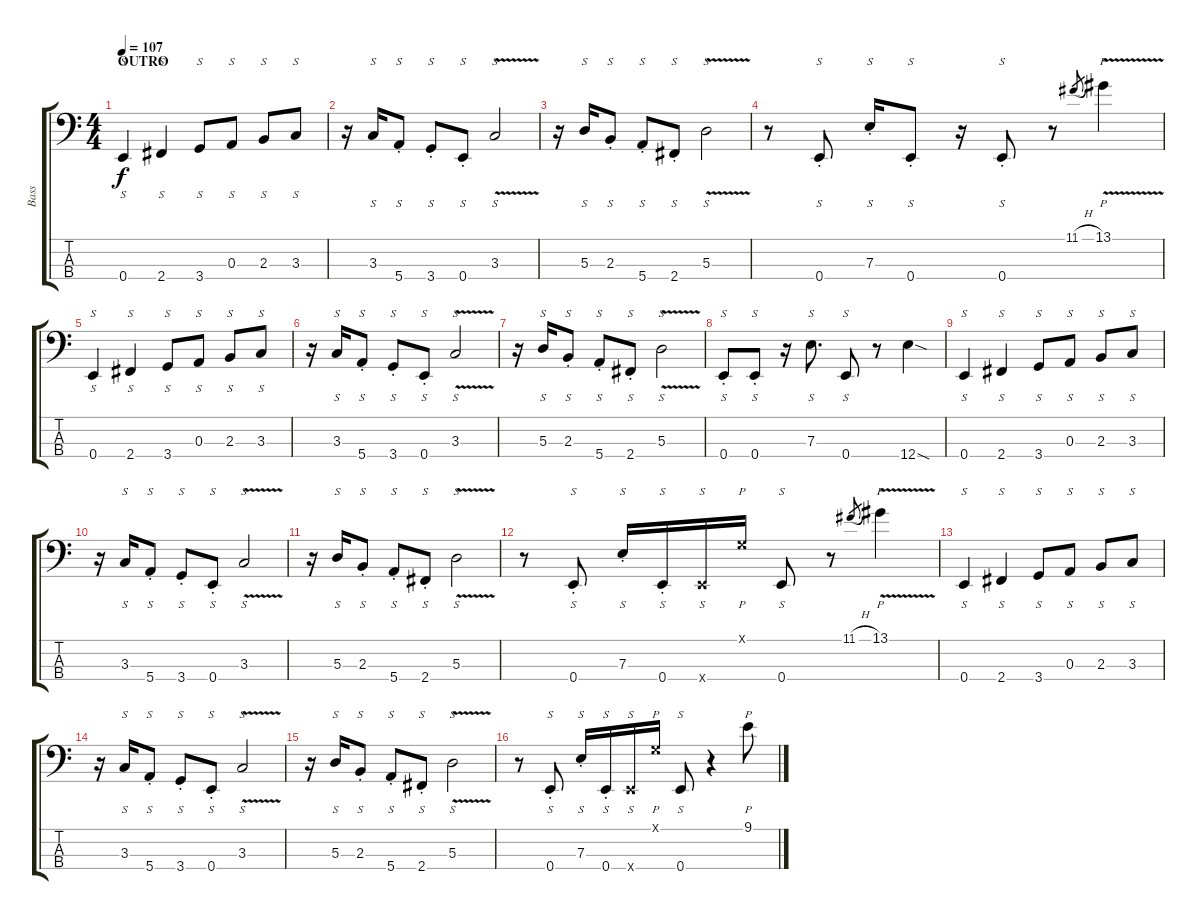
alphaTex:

\track ("Bass" "Bass") {instrument slapbass1}
\staff {score tabs}
\tuning (G2 D2 A1 E1) {hide}
\ts (4 4)
\section ("" "OUTRO")
\tempo 107
\clef f4
\ks c
0.4.4{s dy f} 2.4.4{s} 3.4.8{s} 0.3.8{s} 2.3.8{s} 3.3.8{s} |
r.16 3.3.16{s} 5.4{st}.8{s} 3.4{st}.8{s} 0.4{st}.8{s} 3.3{v}.2{s} |
r.16 5.3.16{s} 2.3{st}.8{s} 5.4{st}.8{s} 2.4{st}.8{s} 5.3{v}.2{s} |
r.8 0.4{st}.8{s} 7.3{st}.16{s} 0.4{st}.8{s} r.16 0.4{st}.8{s} r.8 11.1{h}.8{gr} 13.1{v}.4{p} |
0.4.4{s} 2.4.4{s} 3.4.8{s} 0.3.8{s} 2.3.8{s} 3.3.8{s} |
r.16 3.3.16{s} 5.4{st}.8{s} 3.4{st}.8{s} 0.4{st}.8{s} 3.3{v}.2{s} |
r.16 5.3.16{s} 2.3{st}.8{s} 5.4{st}.8{s} 2.4{st}.8{s} 5.3{v}.2{s} |
0.4{st}.8{s} 0.4{st}.8{s} r.16 7.3.8{s d} 0.4.8{s} r.8 12.4{sod}.4 |
0.4.4{s} 2.4.4{s} 3.4.8{s} 0.3.8{s} 2.3.8{s} 3.3.8{s} |
r.16 3.3.16{s} 5.4{st}.8{s} 3.4{st}.8{s} 0.4{st}.8{s} 3.3{v}.2{s} |
r.16 5.3.16{s} 2.3{st}.8{s} 5.4{st}.8{s} 2.4{st}.8{s} 5.3{v}.2{s} |
r.8 0.4{st}.8{s} 7.3{st}.16{s} 0.4{st}.16{s} 0.4{x}.16{s} 0.1{x}.16{p} 0.4.8{s} r.8 11.1{h}.8{gr} 13.1{v}.4{p} |
0.4.4{s volume 8} 2.4.4{s} 3.4.8{s} 0.3.8{s} 2.3.8{s} 3.3.8{s} |
r.16 3.3.16{s} 5.4{st}.8{s} 3.4{st}.8{s} 0.4{st}.8{s} 3.3{v}.2{s} |
r.16 5.3.16{s} 2.3{st}.8{s} 5.4{st}.8{s} 2.4{st}.8{s} 5.3{v}.2{s} |
r.8{volume 0} 0.4{st}.8{s} 7.3{st}.16{s} 0.4{st}.16{s} 0.4{x}.16{s} 0.1{x}.16{p} 0.4.8{s} r.4 9.1.8{p}
